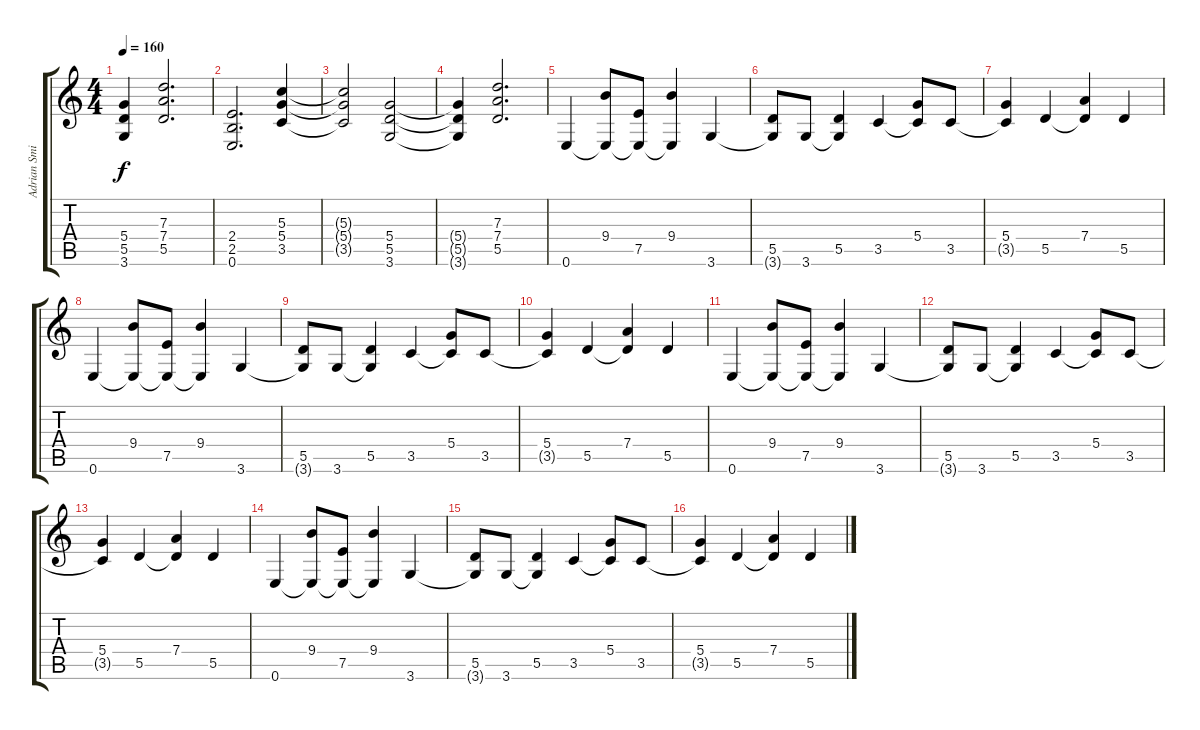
\track ("Adrian Smith" "Adrian Smi") {instrument electricguitarjazz}
\staff {score tabs}
\tuning (E4 B3 G3 D3 A2 E2) {hide}
\ts (4 4)
\tempo 160
\clef g2
\ks c
(5.4{t} 5.5{t} 3.6{t}).4{dy f} (7.3 7.4 5.5).2{d} |
(2.4 2.5 0.6).2{d} (5.3 5.4 3.5).4 |
(5.3{t} 5.4{t} 3.5{t}).2 (5.4 5.5 3.6).2 |
(5.4{t} 5.5{t} 3.6{t}).4 (7.3 7.4 5.5).2{d} |
0.6.4{volume 12 instrument electricguitarjazz} (9.4 0.6{t}).8 (7.5 0.6{t}).8 (9.4 0.6{t}).4 3.6.4 |
(5.5 3.6{t}).8 3.6.8 (5.5 3.6{t}).4 3.5.4 (5.4 3.5{t}).8 3.5.8 |
(5.4 3.5{t}).4 5.5.4 (7.4 5.5{t}).4 5.5.4 |
0.6.4 (9.4 0.6{t}).8 (7.5 0.6{t}).8 (9.4 0.6{t}).4 3.6.4 |
(5.5 3.6{t}).8 3.6.8 (5.5 3.6{t}).4 3.5.4 (5.4 3.5{t}).8 3.5.8 |
(5.4 3.5{t}).4 5.5.4 (7.4 5.5{t}).4 5.5.4 |
0.6.4 (9.4 0.6{t}).8 (7.5 0.6{t}).8 (9.4 0.6{t}).4 3.6.4 |
(5.5 3.6{t}).8 3.6.8 (5.5 3.6{t}).4 3.5.4 (5.4 3.5{t}).8 3.5.8 |
(5.4 3.5{t}).4 5.5.4 (7.4 5.5{t}).4 5.5.4 |
0.6.4 (9.4 0.6{t}).8 (7.5 0.6{t}).8 (9.4 0.6{t}).4 3.6.4 |
(5.5 3.6{t}).8 3.6.8 (5.5 3.6{t}).4 3.5.4 (5.4 3.5{t}).8 3.5.8 |
(5.4 3.5{t}).4 5.5.4 (7.4 5.5{t}).4 5.5.4
